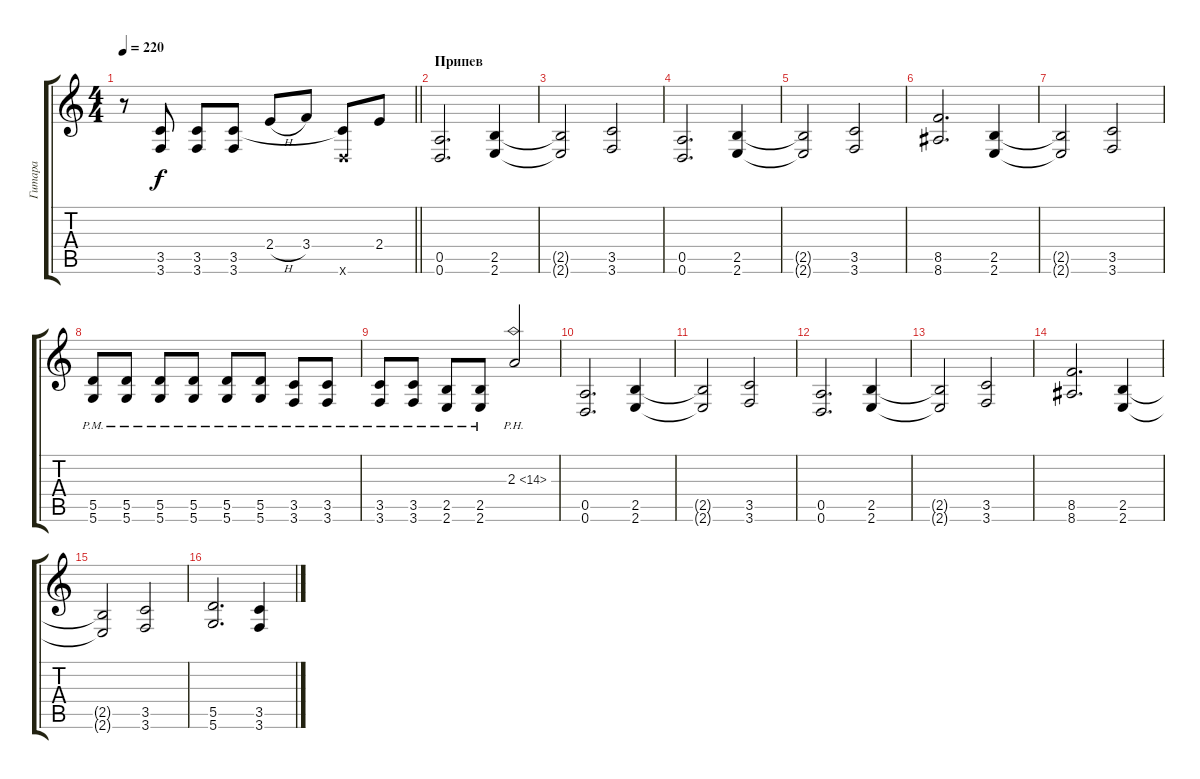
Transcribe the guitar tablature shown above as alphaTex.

\track ("Гитара" "Гитара") {instrument distortionguitar}
\staff {score tabs}
\tuning (E4 B3 G3 D3 A2 D2) {hide}
\ts (4 4)
\section ("" "")
\tempo 220
\clef g2
\barLineRight lightlight
\ks c
r.8{dy f} (3.5 3.6).8 (3.5 3.6).8 (3.5 3.6).8 2.4{h}.8 3.4.8 (3.5{t} 0.6{x}).8 2.4.8 |
\section ("" "Припев")
(0.5 0.6).2{d} (2.5 2.6).4 |
(2.5{t} 2.6{t}).2 (3.5 3.6).2 |
(0.5 0.6).2{d} (2.5 2.6).4 |
(2.5{t} 2.6{t}).2 (3.5 3.6).2 |
(8.5 8.6).2{d} (2.5 2.6).4 |
(2.5{t} 2.6{t}).2 (3.5 3.6).2 |
(5.5{pm} 5.6{pm}).8 (5.5{pm} 5.6{pm}).8 (5.5{pm} 5.6{pm}).8 (5.5{pm} 5.6{pm}).8 (5.5{pm} 5.6{pm}).8 (5.5{pm} 5.6{pm}).8 (3.5{pm} 3.6{pm}).8 (3.5{pm} 3.6{pm}).8 |
(3.5{pm} 3.6{pm}).8 (3.5{pm} 3.6{pm}).8 (2.5{pm} 2.6{pm}).8 (2.5{pm} 2.6{pm}).8 2.3{ph 12}.2 |
(0.5 0.6).2{d} (2.5 2.6).4 |
(2.5{t} 2.6{t}).2 (3.5 3.6).2 |
(0.5 0.6).2{d} (2.5 2.6).4 |
(2.5{t} 2.6{t}).2 (3.5 3.6).2 |
(8.5 8.6).2{d} (2.5 2.6).4 |
(2.5{t} 2.6{t}).2 (3.5 3.6).2 |
(5.5 5.6).2{d} (3.5 3.6).4
